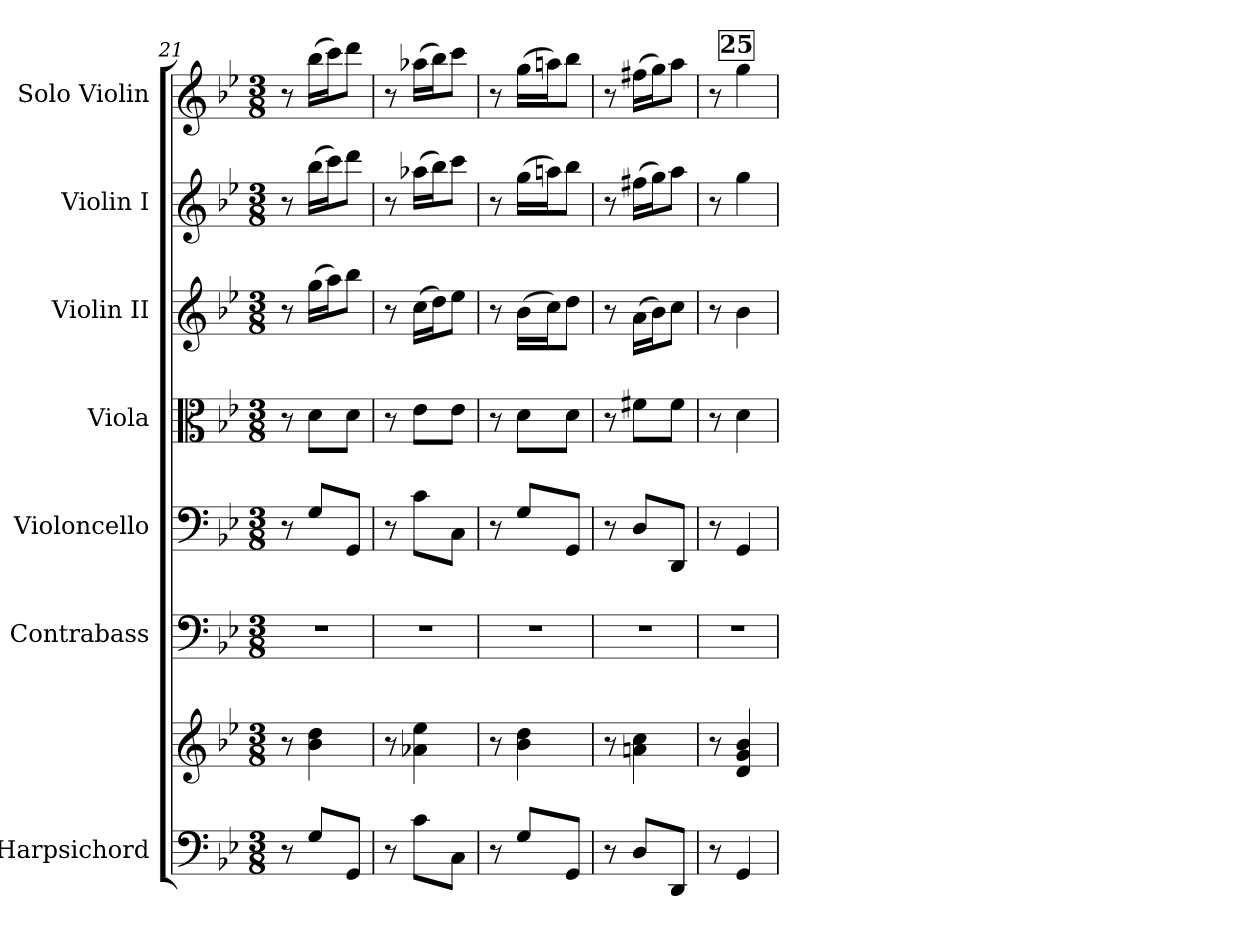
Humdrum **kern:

**kern	**kern	**kern	**kern	**kern	**kern	**kern	**kern
*part7	*part7	*part6	*part5	*part4	*part3	*part2	*part1
*staff8	*staff7	*staff6	*staff5	*staff4	*staff3	*staff2	*staff1
*I"Harpsichord	*	*I"Contrabass	*I"Violoncello	*I"Viola	*I"Violin II	*I"Violin I	*I"Solo Violin
*I'Hch.	*	*I'Cb.	*I'Vc.	*I'Vla.	*I'Vln. II	*I'Vln. I	*I'Vln.
*clefF4	*clefG2	*clefF4	*clefF4	*clefC3	*clefG2	*clefG2	*clefG2
*	*	*ITrd7c12	*	*	*	*	*
*k[b-e-]	*k[b-e-]	*k[b-e-]	*k[b-e-]	*k[b-e-]	*k[b-e-]	*k[b-e-]	*k[b-e-]
*M3/8	*M3/8	*M3/8	*M3/8	*M3/8	*M3/8	*M3/8	*M3/8
=21	=21	=21	=21	=21	=21	=21	=21
8r	8r	4.r	8r	8r	8r	8r	8r
8G/L	4b-\ 4dd\	.	8G/L	8d\L	(>16gg\LL	(>16bb-\LL	(>16bb-\LL
.	.	.	.	.	16aa\J)	16ccc\J)	16ccc\J)
8GG/J	.	.	8GG/J	8d\J	8bb-\J	8ddd\J	8ddd\J
=22	=22	=22	=22	=22	=22	=22	=22
8r	8r	4.r	8r	8r	8r	8r	8r
8c\L	4a-X\ 4ee-\	.	8c\L	8e-\L	(>16cc\LL	(>16aa-X\LL	(>16aa-X\LL
.	.	.	.	.	16dd\J)	16bb-\J)	16bb-\J)
8C\J	.	.	8C\J	8e-\J	8ee-\J	8ccc\J	8ccc\J
=23	=23	=23	=23	=23	=23	=23	=23
8r	8r	4.r	8r	8r	8r	8r	8r
8G/L	4b-\ 4dd\	.	8G/L	8d\L	(>16b-\LL	(>16gg\LL	(>16gg\LL
.	.	.	.	.	16cc\J)	16aan\J)	16aan\J)
8GG/J	.	.	8GG/J	8d\J	8dd\J	8bb-\J	8bb-\J
=24	=24	=24	=24	=24	=24	=24	=24
8r	8r	4.r	8r	8r	8r	8r	8r
8D/L	4an\ 4cc\	.	8D/L	8f#X\L	(>16a\LL	(>16ff#X\LL	(>16ff#X\LL
.	.	.	.	.	16b-\J)	16gg\J)	16gg\J)
8DD/J	.	.	8DD/J	8f#\J	8cc\J	8aa\J	8aa\J
!!LO:REH:place=s1:a:B:fs=14:t=25:qo=0.5
=25	=25	=25	=25	=25	=25	=25	=25
8r	8r	4.r	8r	8r	8r	8r	8r
4GG/	4d/ 4g/ 4b-/	.	4GG/	4d\	4b-\	4gg\	4gg\
=	=	=	=	=	=	=	=
*-	*-	*-	*-	*-	*-	*-	*-
